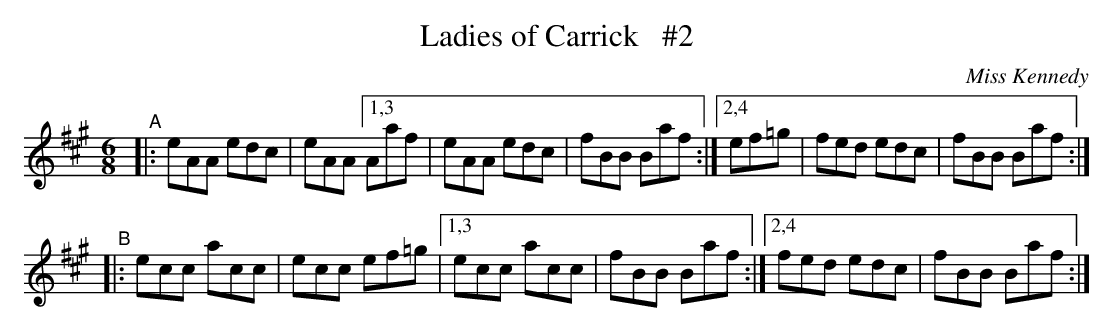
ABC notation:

X:1
T: Ladies of Carrick   #2
O: Miss Kennedy
M: 6/8
L: 1/8
K: A
"^A"|: eAA edc | eAA [1,3 Aaf | eAA edc | fBB Baf :|[2,4 ef=g | fed edc | fBB Baf :|
"^B"|: ecc acc | ecc ef=g |[1,3 ecc acc | fBB Baf :|[2,4 fed edc | fBB Baf :|
